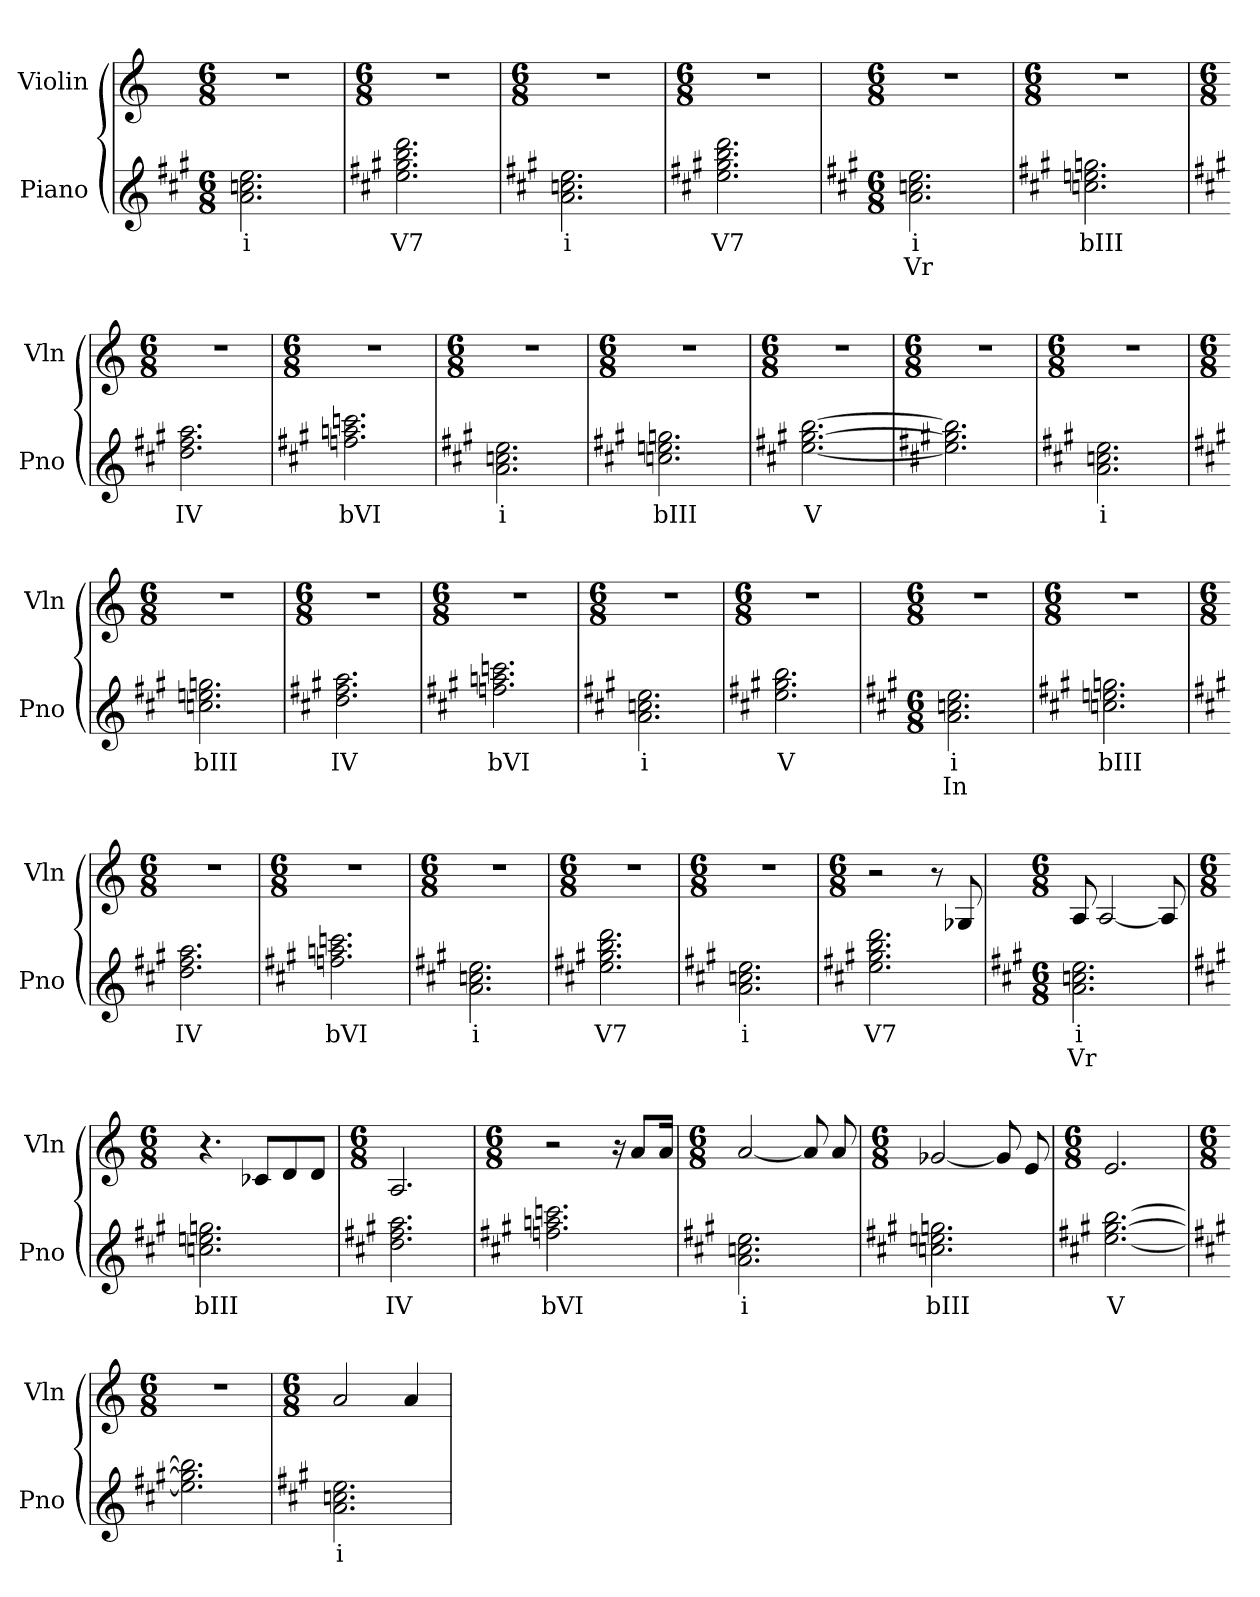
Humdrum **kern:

**kern	**text	**text	**kern
*part2	*part2	*part2	*part1
*staff2	*staff2	*staff2	*staff1
*I"Piano	*	*	*I"Violin
*I'Pno	*	*	*I'Vln
*k[f#c#g#]	*	*	*
*A:	*	*	*
*M6/8	*	*	*M6/8
=	=	=	=
2.a 2.ccn 2.ee	i	.	2.r
=	=	=	=
*k[f#c#g#]	*	*	*
*A:	*	*	*
*	*	*	*M6/8
2.ee 2.gg# 2.bb 2.ddd	V7	.	2.r
=	=	=	=
*k[f#c#g#]	*	*	*
*A:	*	*	*
*	*	*	*M6/8
2.a 2.ccn 2.ee	i	.	2.r
=	=	=	=
*k[f#c#g#]	*	*	*
*A:	*	*	*
*	*	*	*M6/8
2.ee 2.gg# 2.bb 2.ddd	V7	.	2.r
=	=	=	=
*k[f#c#g#]	*	*	*
*A:	*	*	*
*M6/8	*	*	*M6/8
2.a 2.ccn 2.ee	i	Vr	2.r
=	=	=	=
*k[f#c#g#]	*	*	*
*A:	*	*	*
*	*	*	*M6/8
2.ccn 2.een 2.ggn	bIII	.	2.r
=	=	=	=
*k[f#c#g#]	*	*	*
*A:	*	*	*
*	*	*	*M6/8
2.dd 2.ff# 2.aa	IV	.	2.r
=	=	=	=
*k[f#c#g#]	*	*	*
*A:	*	*	*
*	*	*	*M6/8
2.ffn 2.aan 2.cccn	bVI	.	2.r
=	=	=	=
*k[f#c#g#]	*	*	*
*A:	*	*	*
*	*	*	*M6/8
2.a 2.ccn 2.ee	i	.	2.r
=	=	=	=
*k[f#c#g#]	*	*	*
*A:	*	*	*
*	*	*	*M6/8
2.ccn 2.een 2.ggn	bIII	.	2.r
=	=	=	=
*k[f#c#g#]	*	*	*
*A:	*	*	*
*	*	*	*M6/8
[2.ee [2.gg# [2.bb	V	.	2.r
=	=	=	=
*k[f#c#g#]	*	*	*
*A:	*	*	*
*	*	*	*M6/8
2.ee] 2.gg#] 2.bb]	.	.	2.r
=	=	=	=
*k[f#c#g#]	*	*	*
*A:	*	*	*
*	*	*	*M6/8
2.a 2.ccn 2.ee	i	.	2.r
=	=	=	=
*k[f#c#g#]	*	*	*
*A:	*	*	*
*	*	*	*M6/8
2.ccn 2.een 2.ggn	bIII	.	2.r
=	=	=	=
*k[f#c#g#]	*	*	*
*A:	*	*	*
*	*	*	*M6/8
2.dd 2.ff# 2.aa	IV	.	2.r
=	=	=	=
*k[f#c#g#]	*	*	*
*A:	*	*	*
*	*	*	*M6/8
2.ffn 2.aan 2.cccn	bVI	.	2.r
=	=	=	=
*k[f#c#g#]	*	*	*
*A:	*	*	*
*	*	*	*M6/8
2.a 2.ccn 2.ee	i	.	2.r
=	=	=	=
*k[f#c#g#]	*	*	*
*A:	*	*	*
*	*	*	*M6/8
2.ee 2.gg# 2.bb	V	.	2.r
=	=	=	=
*k[f#c#g#]	*	*	*
*A:	*	*	*
*M6/8	*	*	*M6/8
2.a 2.ccn 2.ee	i	In	2.r
=	=	=	=
*k[f#c#g#]	*	*	*
*A:	*	*	*
*	*	*	*M6/8
2.ccn 2.een 2.ggn	bIII	.	2.r
=	=	=	=
*k[f#c#g#]	*	*	*
*A:	*	*	*
*	*	*	*M6/8
2.dd 2.ff# 2.aa	IV	.	2.r
=	=	=	=
*k[f#c#g#]	*	*	*
*A:	*	*	*
*	*	*	*M6/8
2.ffn 2.aan 2.cccn	bVI	.	2.r
=	=	=	=
*k[f#c#g#]	*	*	*
*A:	*	*	*
*	*	*	*M6/8
2.a 2.ccn 2.ee	i	.	2.r
=	=	=	=
*k[f#c#g#]	*	*	*
*A:	*	*	*
*	*	*	*M6/8
2.ee 2.gg# 2.bb 2.ddd	V7	.	2.r
=	=	=	=
*k[f#c#g#]	*	*	*
*A:	*	*	*
*	*	*	*M6/8
2.a 2.ccn 2.ee	i	.	2.r
=	=	=	=
*k[f#c#g#]	*	*	*
*A:	*	*	*
*	*	*	*M6/8
2.ee 2.gg# 2.bb 2.ddd	V7	.	2r
.	.	.	8r
.	.	.	8G-X
=	=	=	=
*k[f#c#g#]	*	*	*
*A:	*	*	*
*M6/8	*	*	*M6/8
2.a 2.ccn 2.ee	i	Vr	8A
.	.	.	[2A
.	.	.	8A]
=	=	=	=
*k[f#c#g#]	*	*	*
*A:	*	*	*
*	*	*	*M6/8
2.ccn 2.een 2.ggn	bIII	.	4.r
.	.	.	8c-XL
.	.	.	8d
.	.	.	8dJ
=	=	=	=
*k[f#c#g#]	*	*	*
*A:	*	*	*
*	*	*	*M6/8
2.dd 2.ff# 2.aa	IV	.	2.A
=	=	=	=
*k[f#c#g#]	*	*	*
*A:	*	*	*
*	*	*	*M6/8
2.ffn 2.aan 2.cccn	bVI	.	2r
.	.	.	16r
.	.	.	8aL
.	.	.	16aJk
=	=	=	=
*k[f#c#g#]	*	*	*
*A:	*	*	*
*	*	*	*M6/8
2.a 2.ccn 2.ee	i	.	[2a
.	.	.	8a]
.	.	.	8a
=	=	=	=
*k[f#c#g#]	*	*	*
*A:	*	*	*
*	*	*	*M6/8
2.ccn 2.een 2.ggn	bIII	.	[2g-X
.	.	.	8g-]
.	.	.	8e
=	=	=	=
*k[f#c#g#]	*	*	*
*A:	*	*	*
*	*	*	*M6/8
[2.ee [2.gg# [2.bb	V	.	2.e
=	=	=	=
*k[f#c#g#]	*	*	*
*A:	*	*	*
*	*	*	*M6/8
2.ee] 2.gg#] 2.bb]	.	.	2.r
=	=	=	=
*k[f#c#g#]	*	*	*
*A:	*	*	*
*	*	*	*M6/8
2.a 2.ccn 2.ee	i	.	2a
.	.	.	4a
=	=	=	=
*-	*-	*-	*-
